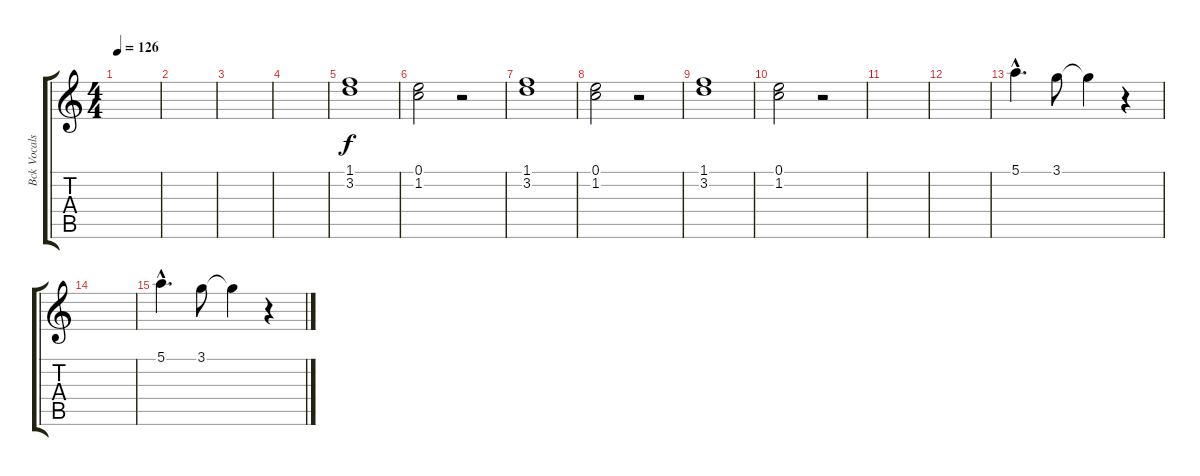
\track ("Bck Vocals" "Bck Vocals") {instrument overdrivenguitar}
\staff {score tabs}
\tuning (E4 B3 G3 D3 A2 E2) {hide}
\ts (4 4)
\tempo 126
\clef g2
\ks c
|
|
|
|
(1.1 3.2).1 |
(0.1 1.2).2 r.2 |
(1.1 3.2).1 |
(0.1 1.2).2 r.2 |
(1.1 3.2).1 |
(0.1 1.2).2 r.2 |
|
|
5.1{hac}.4{d} 3.1.8 3.1{t}.4 r.4 |
|
5.1{hac}.4{d} 3.1.8 3.1{t}.4 r.4
